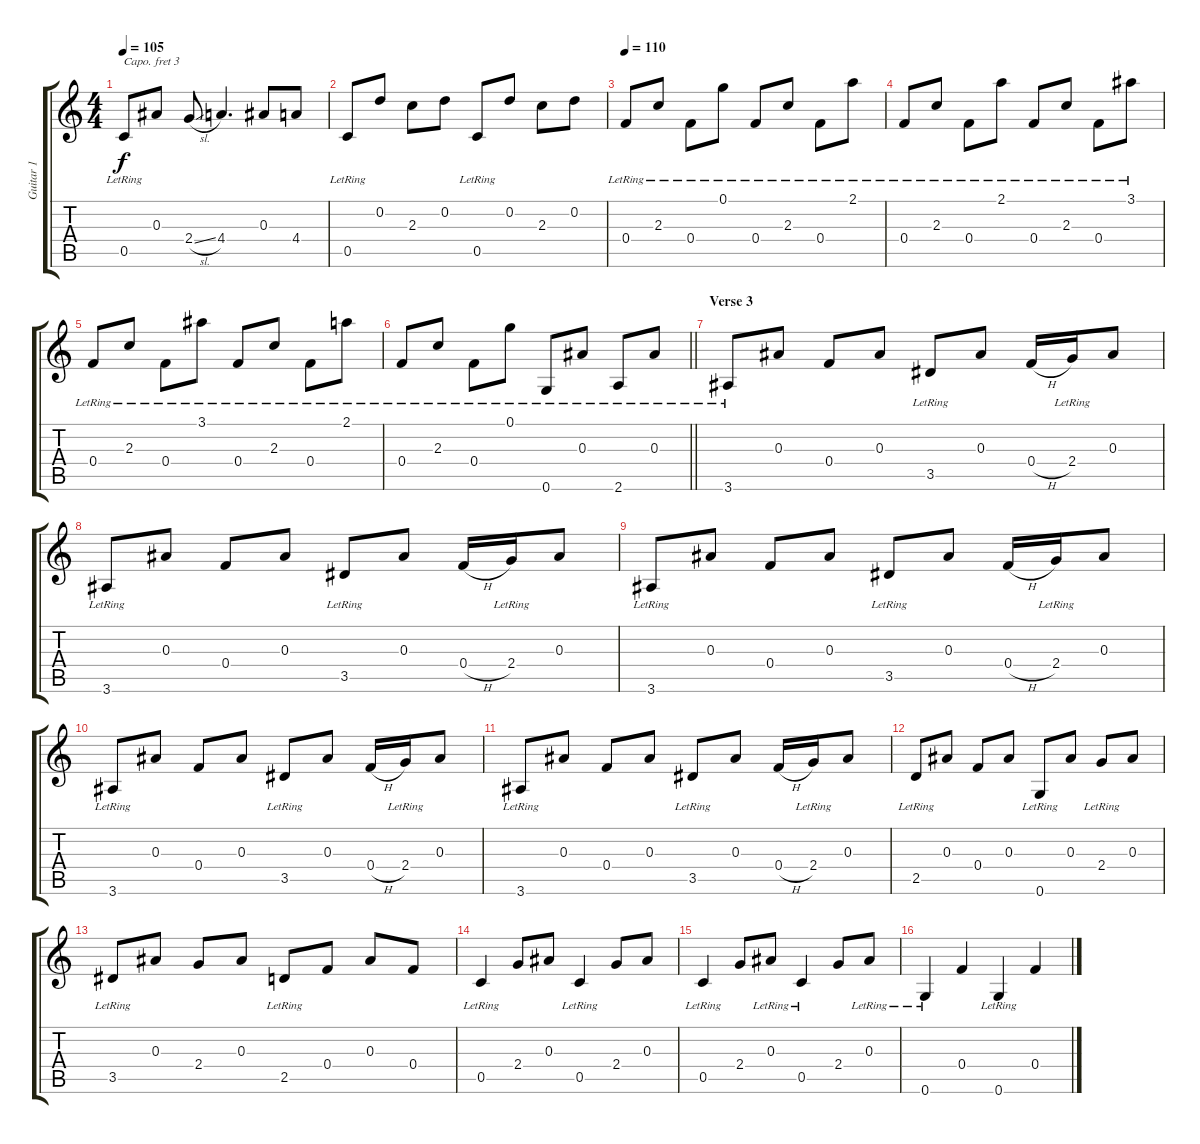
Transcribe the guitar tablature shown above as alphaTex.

\track ("Guitar 1" "Guitar 1") {instrument acousticguitarsteel}
\staff {score tabs}
\capo 3
\tuning (E4 B3 G3 D3 A2 E2) {hide}
\ts (4 4)
\tempo 105
\clef g2
\ks c
0.5{lr}.8{dy f} 0.3.8 2.4{sl}.8 4.4.4{d} 0.3.8 4.4.8 |
0.5{lr}.8 0.2.8 2.3.8 0.2.8 0.5{lr}.8 0.2.8 2.3.8 0.2.8 |
\tempo 110
0.4{lr}.8 2.3{lr}.8 0.4{lr}.8 0.1{lr}.8 0.4{lr}.8 2.3{lr}.8 0.4{lr}.8 2.1{lr}.8 |
0.4{lr}.8 2.3{lr}.8 0.4{lr}.8 2.1{lr}.8 0.4{lr}.8 2.3{lr}.8 0.4{lr}.8 3.1{lr}.8 |
0.4{lr}.8 2.3{lr}.8 0.4{lr}.8 3.1{lr}.8 0.4{lr}.8 2.3{lr}.8 0.4{lr}.8 2.1{lr}.8 |
\barLineRight lightlight
0.4{lr}.8 2.3{lr}.8 0.4{lr}.8 0.1{lr}.8 0.6{lr}.8 0.3{lr}.8 2.6{lr}.8 0.3{lr}.8 |
\section ("" "Verse 3")
3.6{lr}.8 0.3.8 0.4.8 0.3.8 3.5{lr}.8 0.3.8 0.4{h}.16 2.4{lr}.16 0.3.8 |
3.6{lr}.8 0.3.8 0.4.8 0.3.8 3.5{lr}.8 0.3.8 0.4{h}.16 2.4{lr}.16 0.3.8 |
3.6{lr}.8 0.3.8 0.4.8 0.3.8 3.5{lr}.8 0.3.8 0.4{h}.16 2.4{lr}.16 0.3.8 |
3.6{lr}.8 0.3.8 0.4.8 0.3.8 3.5{lr}.8 0.3.8 0.4{h}.16 2.4{lr}.16 0.3.8 |
3.6{lr}.8 0.3.8 0.4.8 0.3.8 3.5{lr}.8 0.3.8 0.4{h}.16 2.4{lr}.16 0.3.8 |
2.5{lr}.8 0.3.8 0.4.8 0.3.8 0.6{lr}.8 0.3.8 2.4{lr}.8 0.3.8 |
3.5{lr}.8 0.3.8 2.4.8 0.3.8 2.5{lr}.8 0.4.8 0.3.8 0.4.8 |
0.5{lr}.4 2.4.8 0.3.8 0.5{lr}.4 2.4.8 0.3.8 |
0.5{lr}.4 2.4.8 0.3{lr}.8 0.5{lr}.4 2.4.8 0.3{lr}.8 |
0.6{lr}.4 0.4.4 0.6{lr}.4 0.4.4
